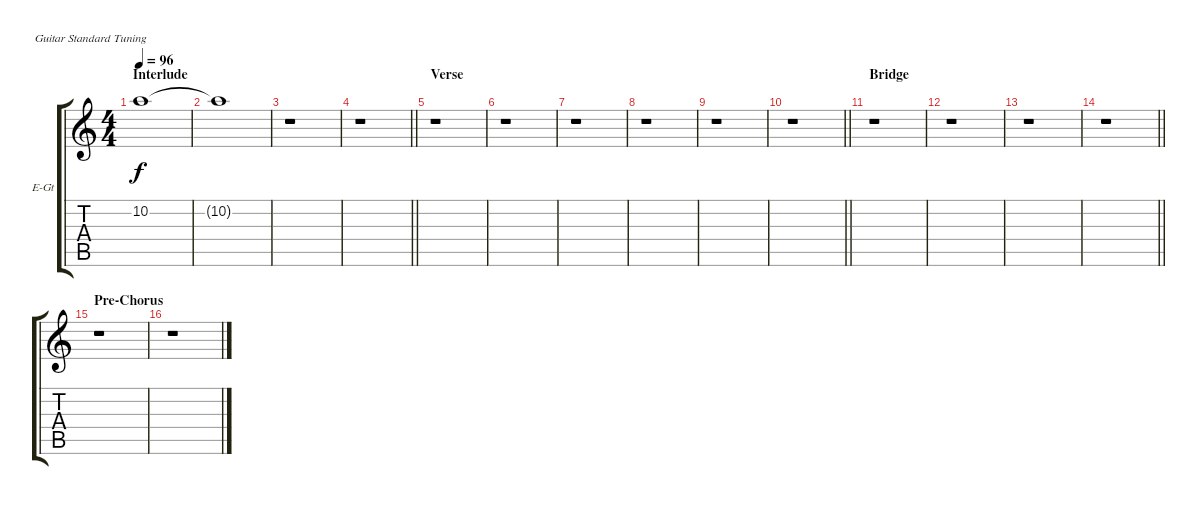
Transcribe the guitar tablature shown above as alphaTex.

\bracketExtendMode groupsimilarinstruments
\firstSystemTrackNameOrientation horizontal
\otherSystemsTrackNameOrientation horizontal
\track ("Gtr 2" "E-Gt") {instrument overdrivenguitar}
\staff {score tabs}
\tuning (E4 B3 G3 D3 A2 E2)
\ts (4 4)
\section ("" "Interlude")
\tempo 96
\clef g2
\ks c
10.2.1{dy f} |
10.2{t}.1 |
r.1 |
\barLineRight lightlight
r.1 |
\section ("" "Verse")
r.1 |
r.1 |
r.1 |
r.1 |
r.1 |
\barLineRight lightlight
r.1 |
\section ("" "Bridge")
r.1 |
r.1 |
r.1 |
\barLineRight lightlight
r.1 |
\section ("" "Pre-Chorus")
r.1 |
r.1
